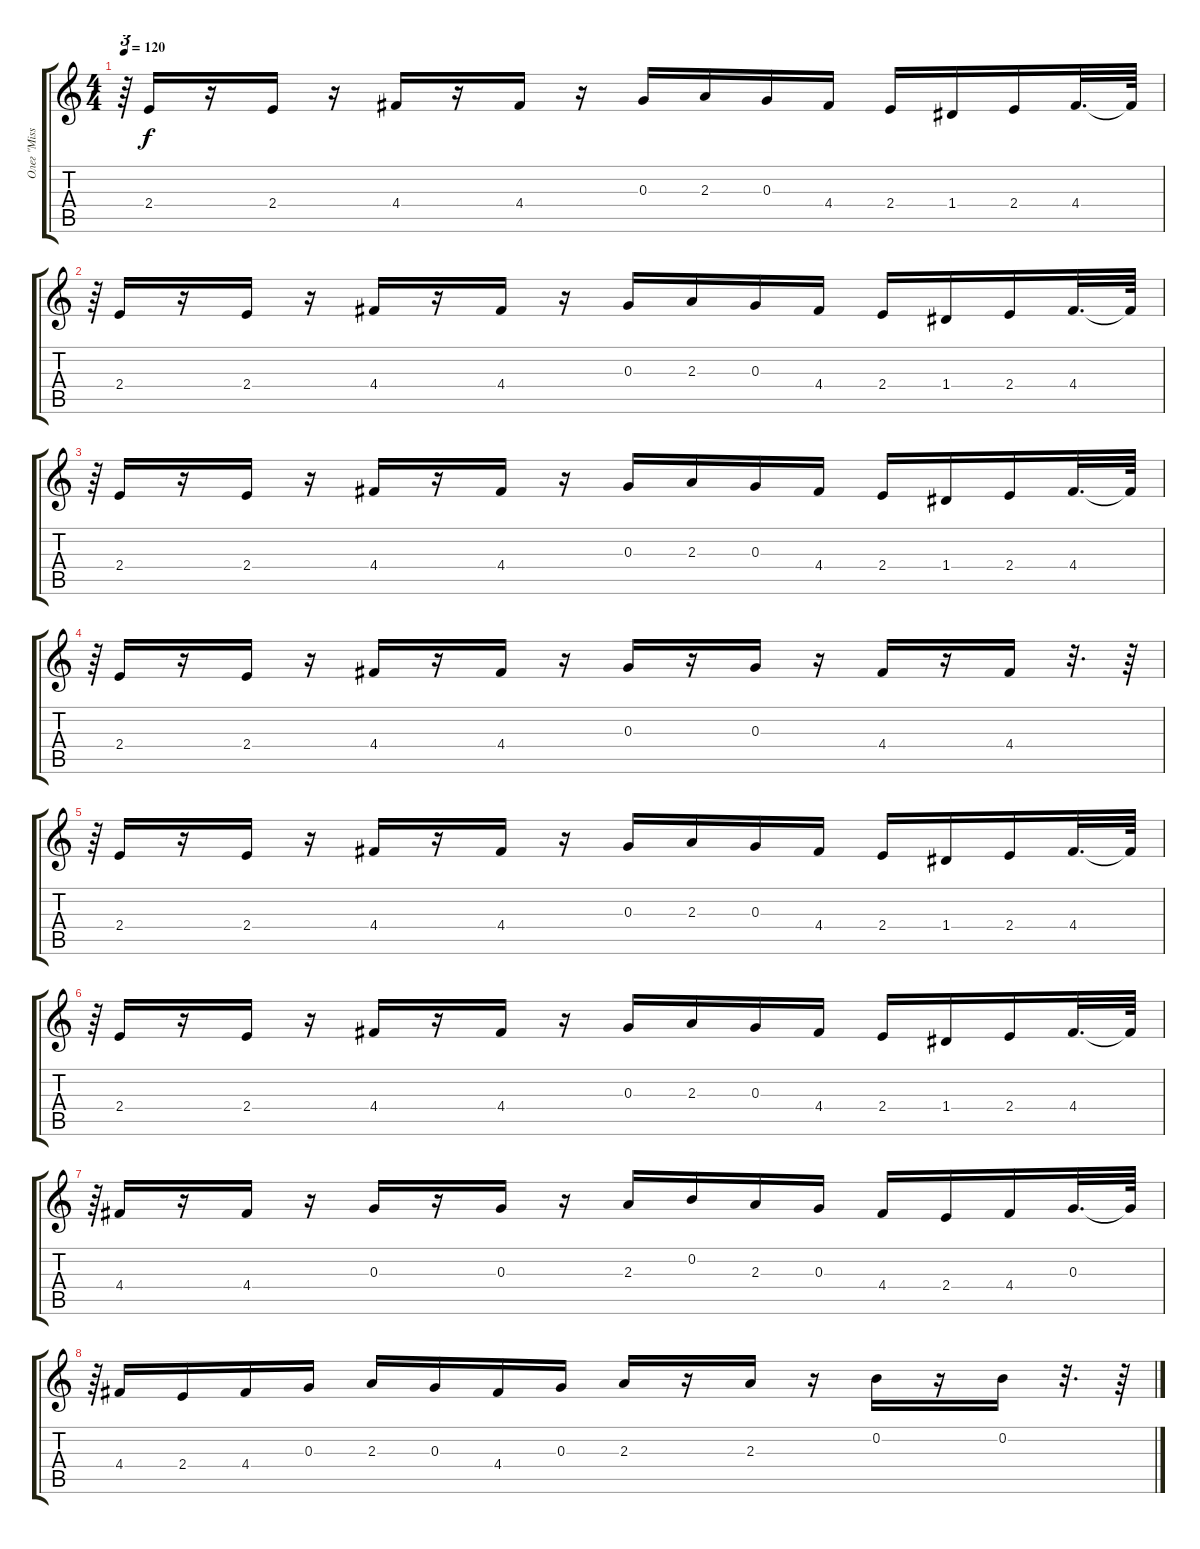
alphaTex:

\track ("Олег \"Mission\" Мишин" "Олег \"Miss") {instrument distortionguitar}
\staff {score tabs}
\tuning (E4 B3 G3 D3 A2 E2) {hide}
\ts (4 4)
\tempo 120
\clef g2
\ks c
r.64{tu (3 2) dy f} 2.4.16 r.16 2.4.16 r.16 4.4.16 r.16 4.4.16 r.16 0.3.16 2.3.16 0.3.16 4.4.16 2.4.16 1.4.16 2.4.16 4.4.32{d} 4.4{t}.64 |
r.64{tu (3 2)} 2.4.16 r.16 2.4.16 r.16 4.4.16 r.16 4.4.16 r.16 0.3.16 2.3.16 0.3.16 4.4.16 2.4.16 1.4.16 2.4.16 4.4.32{d} 4.4{t}.64 |
r.64{tu (3 2)} 2.4.16 r.16 2.4.16 r.16 4.4.16 r.16 4.4.16 r.16 0.3.16 2.3.16 0.3.16 4.4.16 2.4.16 1.4.16 2.4.16 4.4.32{d} 4.4{t}.64 |
r.64{tu (3 2)} 2.4.16 r.16 2.4.16 r.16 4.4.16 r.16 4.4.16 r.16 0.3.16 r.16 0.3.16 r.16 4.4.16 r.16 4.4.16 r.32{d} r.64 |
r.64{tu (3 2)} 2.4.16 r.16 2.4.16 r.16 4.4.16 r.16 4.4.16 r.16 0.3.16 2.3.16 0.3.16 4.4.16 2.4.16 1.4.16 2.4.16 4.4.32{d} 4.4{t}.64 |
r.64{tu (3 2)} 2.4.16 r.16 2.4.16 r.16 4.4.16 r.16 4.4.16 r.16 0.3.16 2.3.16 0.3.16 4.4.16 2.4.16 1.4.16 2.4.16 4.4.32{d} 4.4{t}.64 |
r.64{tu (3 2)} 4.4.16 r.16 4.4.16 r.16 0.3.16 r.16 0.3.16 r.16 2.3.16 0.2.16 2.3.16 0.3.16 4.4.16 2.4.16 4.4.16 0.3.32{d} 0.3{t}.64 |
r.64{tu (3 2)} 4.4.16 2.4.16 4.4.16 0.3.16 2.3.16 0.3.16 4.4.16 0.3.16 2.3.16 r.16 2.3.16 r.16 0.2.16 r.16 0.2.16 r.32{d} r.64
